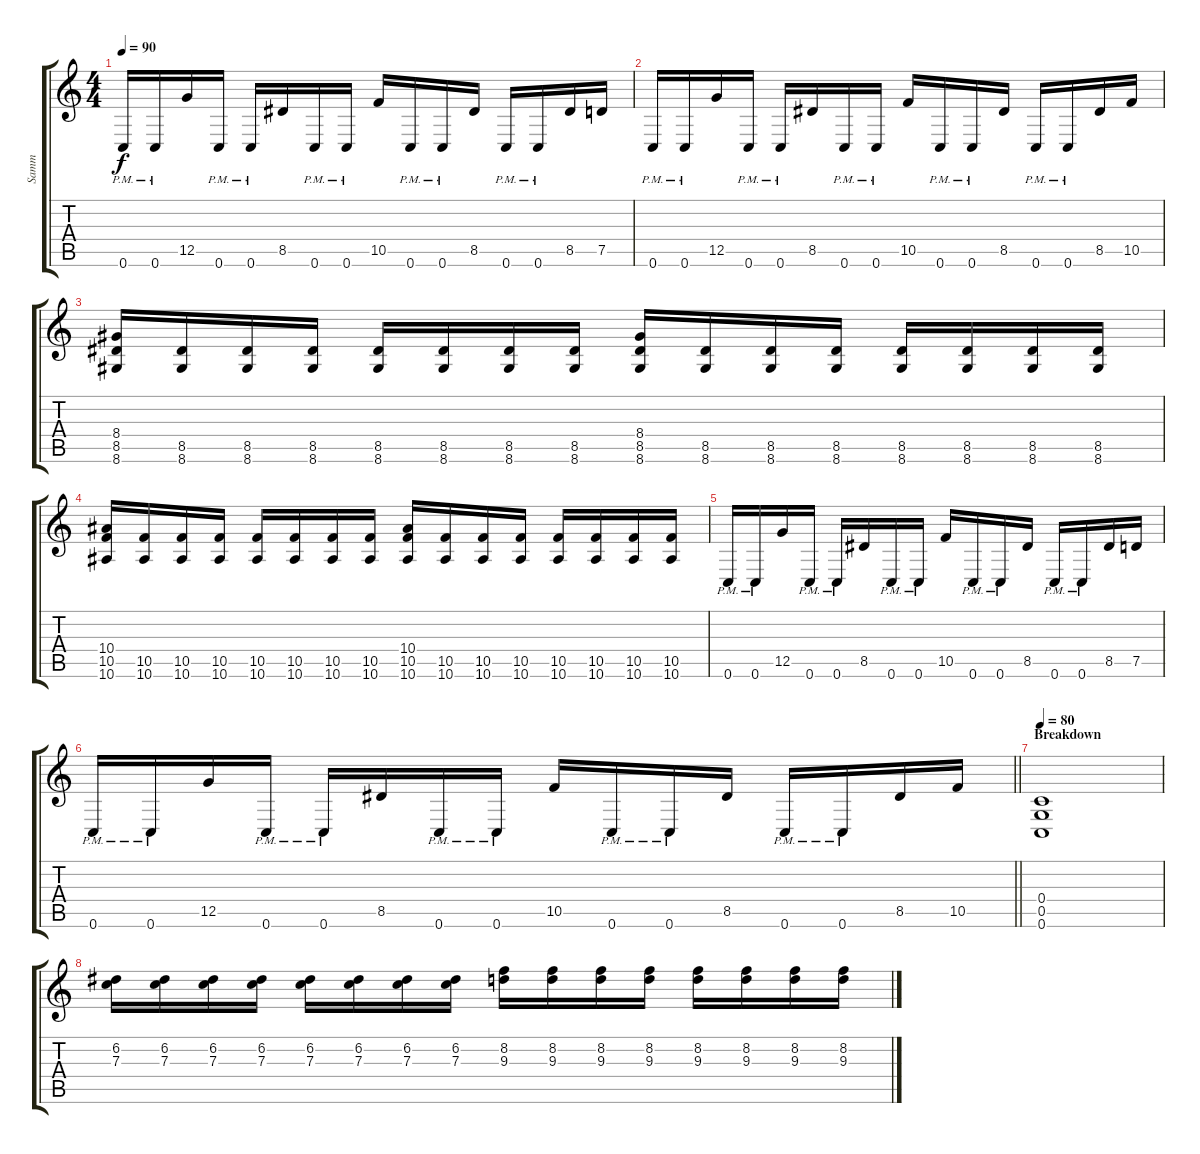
\track ("Samm" "Samm") {instrument distortionguitar}
\staff {score tabs}
\tuning (D4 A3 F3 C3 G2 C2) {hide}
\ts (4 4)
\tempo 90
\clef g2
\ks c
0.6{pm}.16{dy f balance 0} 0.6{pm}.16 12.5.16 0.6{pm}.16 0.6{pm}.16 8.5.16 0.6{pm}.16 0.6{pm}.16 10.5.16 0.6{pm}.16 0.6{pm}.16 8.5.16 0.6{pm}.16 0.6{pm}.16 8.5.16 7.5.16 |
0.6{pm}.16 0.6{pm}.16 12.5.16 0.6{pm}.16 0.6{pm}.16 8.5.16 0.6{pm}.16 0.6{pm}.16 10.5.16 0.6{pm}.16 0.6{pm}.16 8.5.16 0.6{pm}.16 0.6{pm}.16 8.5.16 10.5.16 |
(8.4 8.5 8.6).16{balance 16} (8.5 8.6).16 (8.5 8.6).16 (8.5 8.6).16 (8.5 8.6).16 (8.5 8.6).16 (8.5 8.6).16 (8.5 8.6).16 (8.4 8.5 8.6).16 (8.5 8.6).16 (8.5 8.6).16 (8.5 8.6).16 (8.5 8.6).16 (8.5 8.6).16 (8.5 8.6).16 (8.5 8.6).16 |
(10.4 10.5 10.6).16 (10.5 10.6).16 (10.5 10.6).16 (10.5 10.6).16 (10.5 10.6).16 (10.5 10.6).16 (10.5 10.6).16 (10.5 10.6).16 (10.4 10.5 10.6).16 (10.5 10.6).16 (10.5 10.6).16 (10.5 10.6).16 (10.5 10.6).16 (10.5 10.6).16 (10.5 10.6).16 (10.5 10.6).16 |
0.6{pm}.16{balance 0} 0.6{pm}.16 12.5.16 0.6{pm}.16 0.6{pm}.16 8.5.16 0.6{pm}.16 0.6{pm}.16 10.5.16 0.6{pm}.16 0.6{pm}.16 8.5.16 0.6{pm}.16 0.6{pm}.16 8.5.16 7.5.16 |
\barLineRight lightlight
0.6{pm}.16 0.6{pm}.16 12.5.16 0.6{pm}.16 0.6{pm}.16 8.5.16 0.6{pm}.16 0.6{pm}.16 10.5.16 0.6{pm}.16 0.6{pm}.16 8.5.16 0.6{pm}.16 0.6{pm}.16 8.5.16 10.5.16 |
\section ("" "Breakdown")
\tempo 80
(0.4 0.5 0.6).1 |
(6.2 7.3).16 (6.2 7.3).16 (6.2 7.3).16 (6.2 7.3).16 (6.2 7.3).16 (6.2 7.3).16 (6.2 7.3).16 (6.2 7.3).16 (8.2 9.3).16 (8.2 9.3).16 (8.2 9.3).16 (8.2 9.3).16 (8.2 9.3).16 (8.2 9.3).16 (8.2 9.3).16 (8.2 9.3).16
